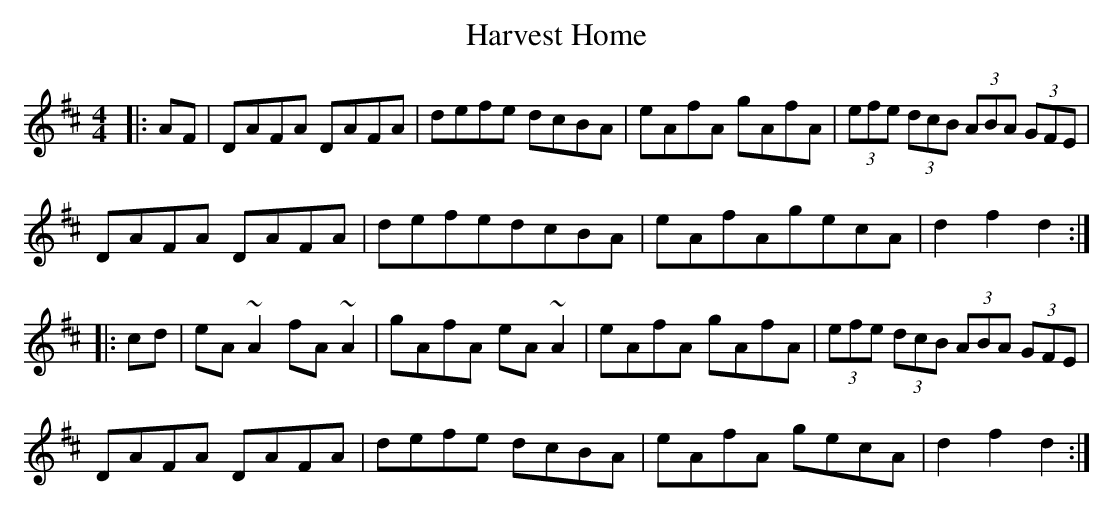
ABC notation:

X:1
T:Harvest Home
M:4/4
E:6.5
K:D
|:AF|DAFA DAFA|defe dcBA|eAfA gAfA|(3efe (3dcB (3ABA (3GFE|
DAFA DAFA|defedcBA|eAfAgecA|d2 f2 d2:|
|:cd|eA ~A2 fA ~A2|gAfA eA ~A2|eAfA gAfA|(3efe (3dcB (3ABA (3GFE|
DAFA DAFA|defe dcBA|eAfA gecA|d2 f2 d2:|
